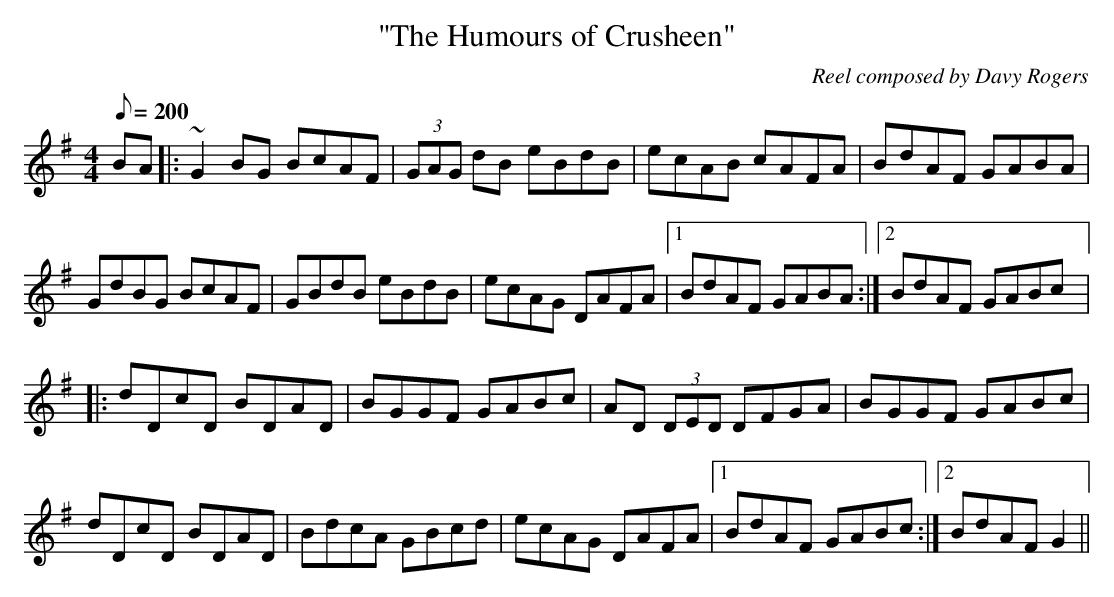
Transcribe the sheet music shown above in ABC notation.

X:1
T:"The Humours of Crusheen"
C:Reel composed by Davy Rogers
L:1/8
Q:200
K:G
M:4/4
BA |: ~G2 BG BcAF | (3GAG dB eBdB | ecAB cAFA | BdAF GABA |
GdBG BcAF | GBdB eBdB | ecAG DAFA |1 BdAF GABA :|2 BdAF GABc |:
dDcD BDAD | BGGF GABc | \AD (3DED DFGA | BGGF GABc |
dDcD BDAD | BdcA GBcd | ecAG DAFA |1 BdAF GABc :|2 BdAF G2 ||
